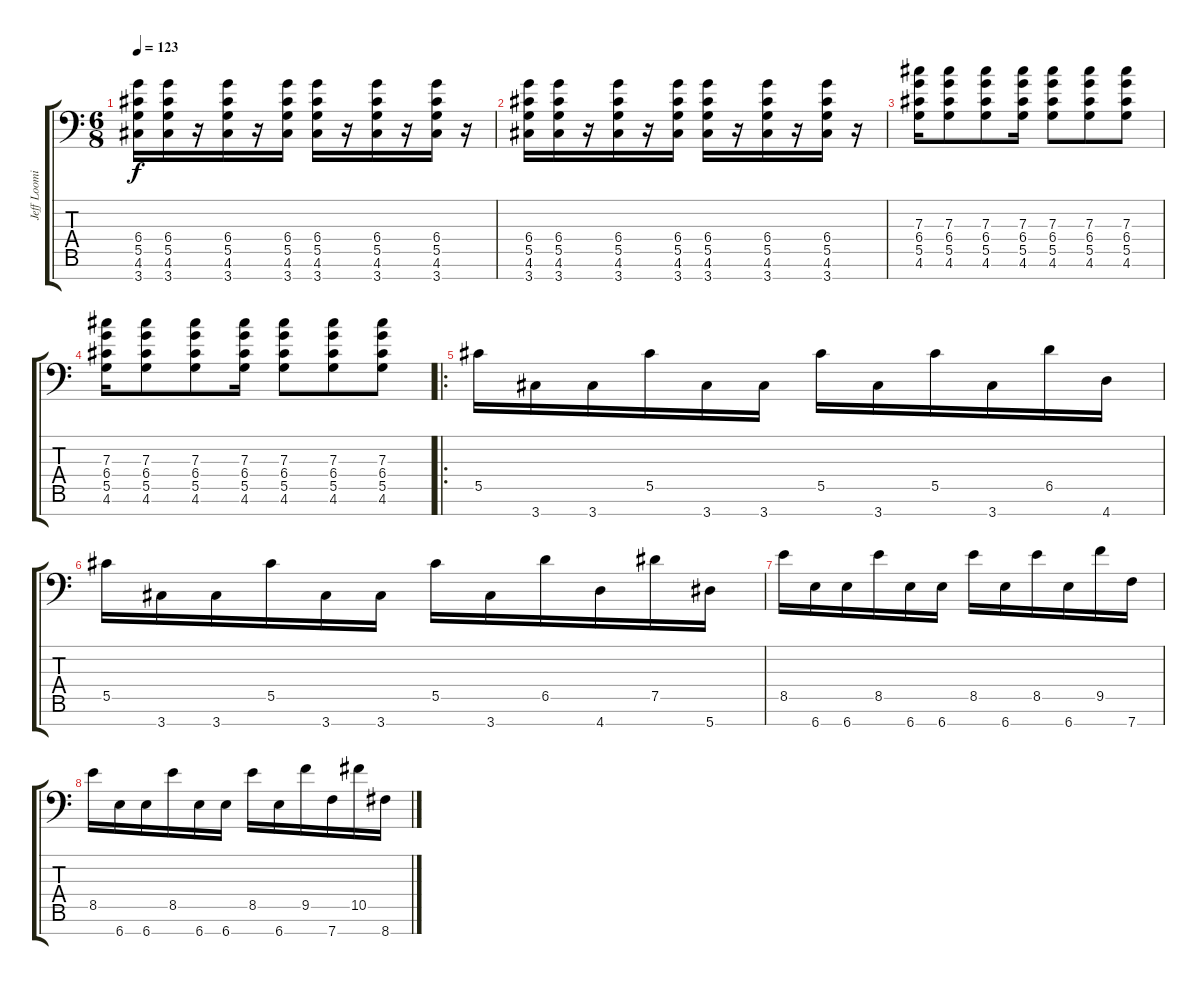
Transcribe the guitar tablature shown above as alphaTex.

\track ("Jeff Loomis Lead" "Jeff Loomi") {instrument distortionguitar}
\staff {score tabs}
\tuning (Eb4 Bb3 Gb3 Db3 Ab2 Eb2 Bb1) {hide}
\ts (6 8)
\tempo 123
\clef f4
\ks c
(6.4 5.5 4.6 3.7).16{dy f} (6.4 5.5 4.6 3.7).16 r.16 (6.4 5.5 4.6 3.7).16 r.16 (6.4 5.5 4.6 3.7).16 (6.4 5.5 4.6 3.7).16 r.16 (6.4 5.5 4.6 3.7).16 r.16 (6.4 5.5 4.6 3.7).16 r.16 |
(6.4 5.5 4.6 3.7).16 (6.4 5.5 4.6 3.7).16 r.16 (6.4 5.5 4.6 3.7).16 r.16 (6.4 5.5 4.6 3.7).16 (6.4 5.5 4.6 3.7).16 r.16 (6.4 5.5 4.6 3.7).16 r.16 (6.4 5.5 4.6 3.7).16 r.16 |
(7.3 6.4 5.5 4.6).16 (7.3 6.4 5.5 4.6).8 (7.3 6.4 5.5 4.6).8 (7.3 6.4 5.5 4.6).16 (7.3 6.4 5.5 4.6).8 (7.3 6.4 5.5 4.6).8 (7.3 6.4 5.5 4.6).8 |
(7.3 6.4 5.5 4.6).16 (7.3 6.4 5.5 4.6).8 (7.3 6.4 5.5 4.6).8 (7.3 6.4 5.5 4.6).16 (7.3 6.4 5.5 4.6).8 (7.3 6.4 5.5 4.6).8 (7.3 6.4 5.5 4.6).8 |
\ro
5.5.16 3.7.16 3.7.16 5.5.16 3.7.16 3.7.16 5.5.16 3.7.16 5.5.16 3.7.16 6.5.16 4.7.16 |
5.5.16 3.7.16 3.7.16 5.5.16 3.7.16 3.7.16 5.5.16 3.7.16 6.5.16 4.7.16 7.5.16 5.7.16 |
8.5.16 6.7.16 6.7.16 8.5.16 6.7.16 6.7.16 8.5.16 6.7.16 8.5.16 6.7.16 9.5.16 7.7.16 |
8.5.16 6.7.16 6.7.16 8.5.16 6.7.16 6.7.16 8.5.16 6.7.16 9.5.16 7.7.16 10.5.16 8.7.16
